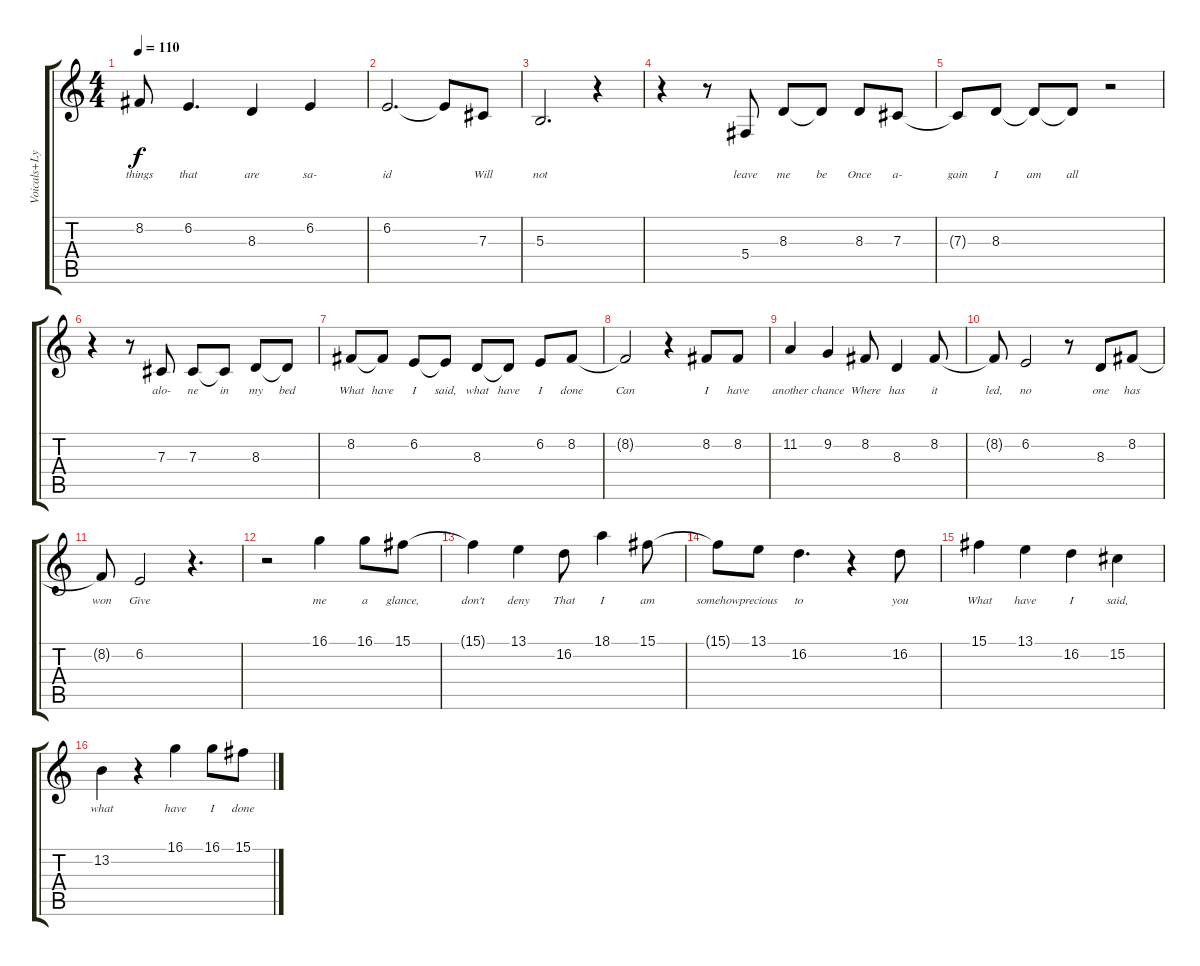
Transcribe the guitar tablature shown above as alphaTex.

\track ("Voicals+Lyrics" "Voicals+Ly") {instrument flute}
\staff {score tabs}
\tuning (Eb4 Bb3 Gb3 Db3 Ab2 Eb2) {hide}
\ts (4 4)
\tempo 110
\clef g2
\ks c
8.2{t}.8{lyrics (0 "things") lyrics (1 "") lyrics (2 "") lyrics (3 "") lyrics (4 "") dy f} 6.2.4{d lyrics (0 "that") lyrics (1 "") lyrics (2 "") lyrics (3 "") lyrics (4 "")} 8.3.4{lyrics (0 "are") lyrics (1 "") lyrics (2 "") lyrics (3 "") lyrics (4 "")} 6.2.4{lyrics (0 "sa-") lyrics (1 "") lyrics (2 "") lyrics (3 "") lyrics (4 "")} |
6.2.2{d lyrics (0 "id") lyrics (1 "") lyrics (2 "") lyrics (3 "") lyrics (4 "")} 6.2{t}.8{lyrics (0 "") lyrics (1 "") lyrics (2 "") lyrics (3 "") lyrics (4 "")} 7.3.8{lyrics (0 "Will") lyrics (1 "") lyrics (2 "") lyrics (3 "") lyrics (4 "")} |
5.3.2{d lyrics (0 "not") lyrics (1 "") lyrics (2 "") lyrics (3 "") lyrics (4 "")} r.4 |
r.4 r.8 5.4.8{lyrics (0 "leave") lyrics (1 "") lyrics (2 "") lyrics (3 "") lyrics (4 "")} 8.3.8{lyrics (0 "me") lyrics (1 "") lyrics (2 "") lyrics (3 "") lyrics (4 "")} 8.3{t}.8{lyrics (0 "be") lyrics (1 "") lyrics (2 "") lyrics (3 "") lyrics (4 "")} 8.3.8{lyrics (0 "Once") lyrics (1 "") lyrics (2 "") lyrics (3 "") lyrics (4 "")} 7.3.8{lyrics (0 "a-") lyrics (1 "") lyrics (2 "") lyrics (3 "") lyrics (4 "")} |
7.3{t}.8{lyrics (0 "gain") lyrics (1 "") lyrics (2 "") lyrics (3 "") lyrics (4 "")} 8.3.8{lyrics (0 "I") lyrics (1 "") lyrics (2 "") lyrics (3 "") lyrics (4 "")} 8.3{t}.8{lyrics (0 "am") lyrics (1 "") lyrics (2 "") lyrics (3 "") lyrics (4 "")} 8.3{t}.8{lyrics (0 "all") lyrics (1 "") lyrics (2 "") lyrics (3 "") lyrics (4 "")} r.2 |
r.4 r.8 7.3.8{lyrics (0 "alo-") lyrics (1 "") lyrics (2 "") lyrics (3 "") lyrics (4 "")} 7.3.8{lyrics (0 "ne") lyrics (1 "") lyrics (2 "") lyrics (3 "") lyrics (4 "")} 7.3{t}.8{lyrics (0 "in") lyrics (1 "") lyrics (2 "") lyrics (3 "") lyrics (4 "")} 8.3.8{lyrics (0 "my") lyrics (1 "") lyrics (2 "") lyrics (3 "") lyrics (4 "")} 8.3{t}.8{lyrics (0 "bed") lyrics (1 "") lyrics (2 "") lyrics (3 "") lyrics (4 "")} |
8.2.8{lyrics (0 "What") lyrics (1 "") lyrics (2 "") lyrics (3 "") lyrics (4 "")} 8.2{t}.8{lyrics (0 "have") lyrics (1 "") lyrics (2 "") lyrics (3 "") lyrics (4 "")} 6.2.8{lyrics (0 "I") lyrics (1 "") lyrics (2 "") lyrics (3 "") lyrics (4 "")} 6.2{t}.8{lyrics (0 "said,") lyrics (1 "") lyrics (2 "") lyrics (3 "") lyrics (4 "")} 8.3.8{lyrics (0 "what") lyrics (1 "") lyrics (2 "") lyrics (3 "") lyrics (4 "")} 8.3{t}.8{lyrics (0 "have") lyrics (1 "") lyrics (2 "") lyrics (3 "") lyrics (4 "")} 6.2.8{lyrics (0 "I") lyrics (1 "") lyrics (2 "") lyrics (3 "") lyrics (4 "")} 8.2.8{lyrics (0 "done") lyrics (1 "") lyrics (2 "") lyrics (3 "") lyrics (4 "")} |
8.2{t}.2{lyrics (0 "Can") lyrics (1 "") lyrics (2 "") lyrics (3 "") lyrics (4 "")} r.4 8.2.8{lyrics (0 "I") lyrics (1 "") lyrics (2 "") lyrics (3 "") lyrics (4 "")} 8.2.8{lyrics (0 "have") lyrics (1 "") lyrics (2 "") lyrics (3 "") lyrics (4 "")} |
11.2.4{lyrics (0 "another") lyrics (1 "") lyrics (2 "") lyrics (3 "") lyrics (4 "")} 9.2.4{lyrics (0 "chance") lyrics (1 "") lyrics (2 "") lyrics (3 "") lyrics (4 "")} 8.2.8{lyrics (0 "Where") lyrics (1 "") lyrics (2 "") lyrics (3 "") lyrics (4 "")} 8.3.4{lyrics (0 "has") lyrics (1 "") lyrics (2 "") lyrics (3 "") lyrics (4 "")} 8.2.8{lyrics (0 "it") lyrics (1 "") lyrics (2 "") lyrics (3 "") lyrics (4 "")} |
8.2{t}.8{lyrics (0 "led,") lyrics (1 "") lyrics (2 "") lyrics (3 "") lyrics (4 "")} 6.2.2{lyrics (0 "no") lyrics (1 "") lyrics (2 "") lyrics (3 "") lyrics (4 "")} r.8 8.3.8{lyrics (0 "one") lyrics (1 "") lyrics (2 "") lyrics (3 "") lyrics (4 "")} 8.2.8{lyrics (0 "has") lyrics (1 "") lyrics (2 "") lyrics (3 "") lyrics (4 "")} |
8.2{t}.8{lyrics (0 "won") lyrics (1 "") lyrics (2 "") lyrics (3 "") lyrics (4 "")} 6.2.2{lyrics (0 "Give") lyrics (1 "") lyrics (2 "") lyrics (3 "") lyrics (4 "")} r.4{d} |
r.2 16.1.4{lyrics (0 "me") lyrics (1 "") lyrics (2 "") lyrics (3 "") lyrics (4 "")} 16.1.8{lyrics (0 "a") lyrics (1 "") lyrics (2 "") lyrics (3 "") lyrics (4 "")} 15.1.8{lyrics (0 "glance,") lyrics (1 "") lyrics (2 "") lyrics (3 "") lyrics (4 "")} |
15.1{t}.4{lyrics (0 "don't") lyrics (1 "") lyrics (2 "") lyrics (3 "") lyrics (4 "")} 13.1.4{lyrics (0 "deny") lyrics (1 "") lyrics (2 "") lyrics (3 "") lyrics (4 "")} 16.2.8{lyrics (0 "That") lyrics (1 "") lyrics (2 "") lyrics (3 "") lyrics (4 "")} 18.1.4{lyrics (0 "I") lyrics (1 "") lyrics (2 "") lyrics (3 "") lyrics (4 "")} 15.1.8{lyrics (0 "am") lyrics (1 "") lyrics (2 "") lyrics (3 "") lyrics (4 "")} |
15.1{t}.8{lyrics (0 "somehow") lyrics (1 "") lyrics (2 "") lyrics (3 "") lyrics (4 "")} 13.1.8{lyrics (0 "precious") lyrics (1 "") lyrics (2 "") lyrics (3 "") lyrics (4 "")} 16.2.4{d lyrics (0 "to") lyrics (1 "") lyrics (2 "") lyrics (3 "") lyrics (4 "")} r.4 16.2.8{lyrics (0 "you") lyrics (1 "") lyrics (2 "") lyrics (3 "") lyrics (4 "")} |
15.1.4{lyrics (0 "What") lyrics (1 "") lyrics (2 "") lyrics (3 "") lyrics (4 "")} 13.1.4{lyrics (0 "have") lyrics (1 "") lyrics (2 "") lyrics (3 "") lyrics (4 "")} 16.2.4{lyrics (0 "I") lyrics (1 "") lyrics (2 "") lyrics (3 "") lyrics (4 "")} 15.2.4{lyrics (0 "said,") lyrics (1 "") lyrics (2 "") lyrics (3 "") lyrics (4 "")} |
13.2.4{lyrics (0 "what") lyrics (1 "") lyrics (2 "") lyrics (3 "") lyrics (4 "")} r.4 16.1.4{lyrics (0 "have") lyrics (1 "") lyrics (2 "") lyrics (3 "") lyrics (4 "")} 16.1.8{lyrics (0 "I") lyrics (1 "") lyrics (2 "") lyrics (3 "") lyrics (4 "")} 15.1.8{lyrics (0 "done") lyrics (1 "") lyrics (2 "") lyrics (3 "") lyrics (4 "")}
